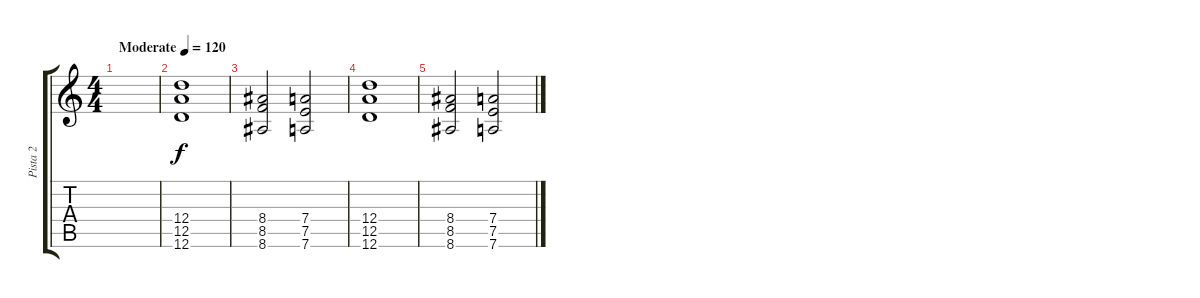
\track ("Pista 2" "Pista 2") {instrument distortionguitar}
\staff {score tabs}
\tuning (E4 B3 G3 D3 A2 D2) {hide}
\ts (4 4)
\tempo (120 "Moderate")
\clef g2
\ks c
|
(12.4 12.5 12.6).1 |
(8.4 8.5 8.6).2 (7.4 7.5 7.6).2 |
(12.4 12.5 12.6).1 |
(8.4 8.5 8.6).2 (7.4 7.5 7.6).2
